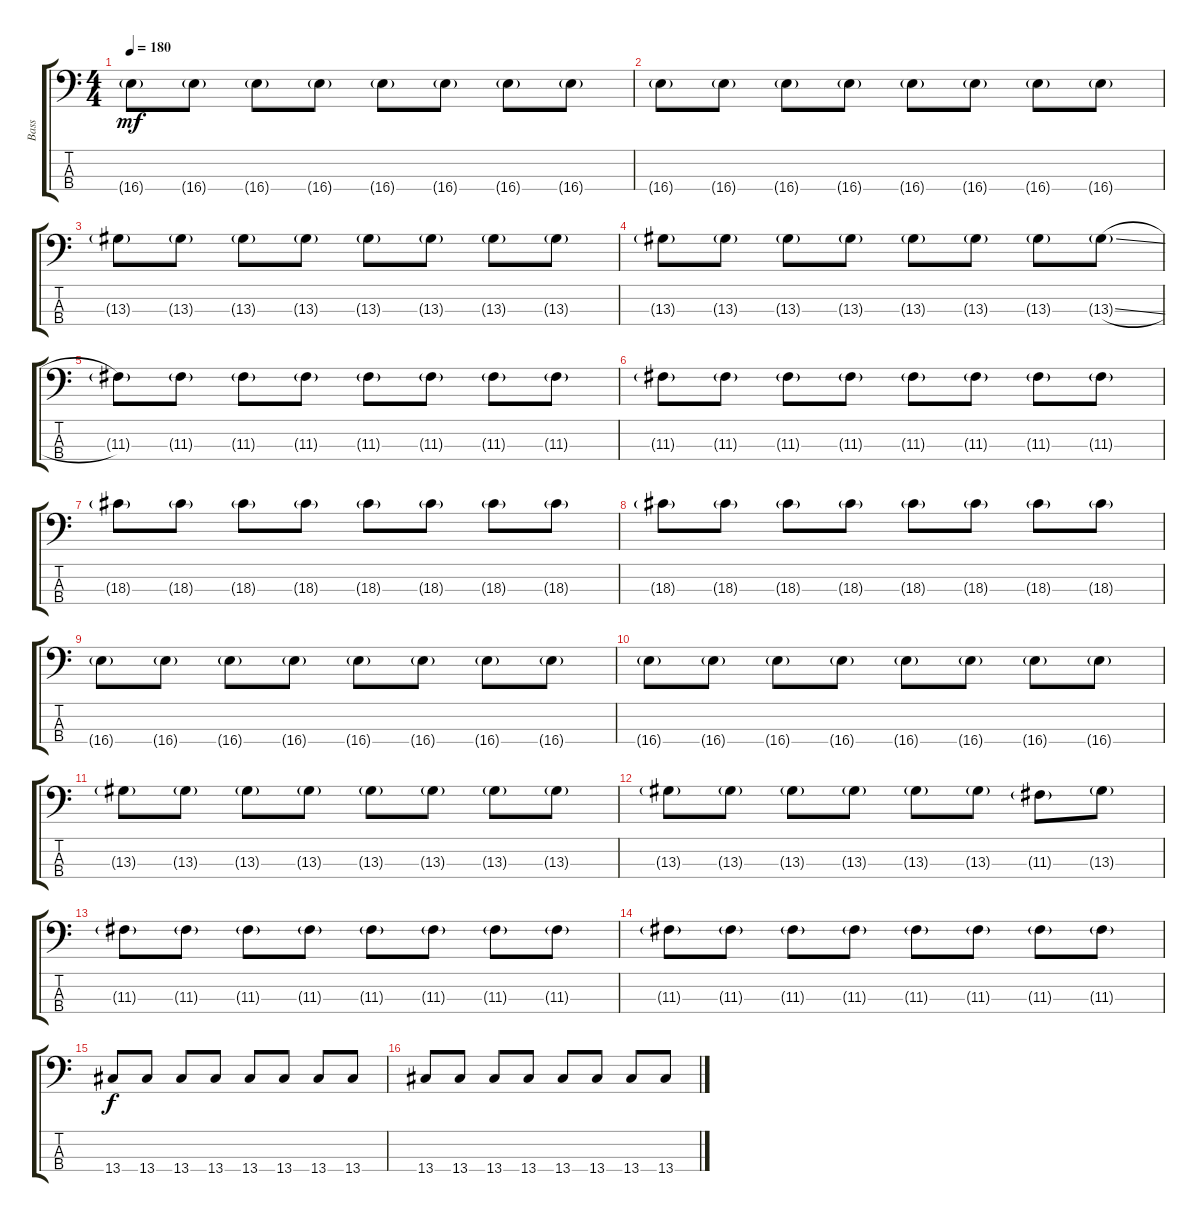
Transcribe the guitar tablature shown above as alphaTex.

\track ("Bass" "Bass") {instrument electricbasspick}
\staff {score tabs}
\tuning (F2 C2 G1 C1) {hide}
\ts (4 4)
\tempo 180
\clef f4
\ks c
16.4{g}.8{dy mf} 16.4{g}.8 16.4{g}.8 16.4{g}.8 16.4{g}.8 16.4{g}.8 16.4{g}.8 16.4{g}.8 |
16.4{g}.8 16.4{g}.8 16.4{g}.8 16.4{g}.8 16.4{g}.8 16.4{g}.8 16.4{g}.8 16.4{g}.8 |
13.3{g}.8 13.3{g}.8 13.3{g}.8 13.3{g}.8 13.3{g}.8 13.3{g}.8 13.3{g}.8 13.3{g}.8 |
13.3{g}.8 13.3{g}.8 13.3{g}.8 13.3{g}.8 13.3{g}.8 13.3{g}.8 13.3{g}.8 13.3{sl g}.8 |
11.3{g}.8 11.3{g}.8 11.3{g}.8 11.3{g}.8 11.3{g}.8 11.3{g}.8 11.3{g}.8 11.3{g}.8 |
11.3{g}.8 11.3{g}.8 11.3{g}.8 11.3{g}.8 11.3{g}.8 11.3{g}.8 11.3{g}.8 11.3{g}.8 |
18.3{g}.8 18.3{g}.8 18.3{g}.8 18.3{g}.8 18.3{g}.8 18.3{g}.8 18.3{g}.8 18.3{g}.8 |
18.3{g}.8 18.3{g}.8 18.3{g}.8 18.3{g}.8 18.3{g}.8 18.3{g}.8 18.3{g}.8 18.3{g}.8 |
16.4{g}.8 16.4{g}.8 16.4{g}.8 16.4{g}.8 16.4{g}.8 16.4{g}.8 16.4{g}.8 16.4{g}.8 |
16.4{g}.8 16.4{g}.8 16.4{g}.8 16.4{g}.8 16.4{g}.8 16.4{g}.8 16.4{g}.8 16.4{g}.8 |
13.3{g}.8 13.3{g}.8 13.3{g}.8 13.3{g}.8 13.3{g}.8 13.3{g}.8 13.3{g}.8 13.3{g}.8 |
13.3{g}.8 13.3{g}.8 13.3{g}.8 13.3{g}.8 13.3{g}.8 13.3{g}.8 11.3{g}.8 13.3{g}.8 |
11.3{g}.8 11.3{g}.8 11.3{g}.8 11.3{g}.8 11.3{g}.8 11.3{g}.8 11.3{g}.8 11.3{g}.8 |
11.3{g}.8 11.3{g}.8 11.3{g}.8 11.3{g}.8 11.3{g}.8 11.3{g}.8 11.3{g}.8 11.3{g}.8 |
13.4.8{dy f} 13.4.8 13.4.8 13.4.8 13.4.8 13.4.8 13.4.8 13.4.8 |
13.4.8 13.4.8 13.4.8 13.4.8 13.4.8 13.4.8 13.4.8 13.4.8
